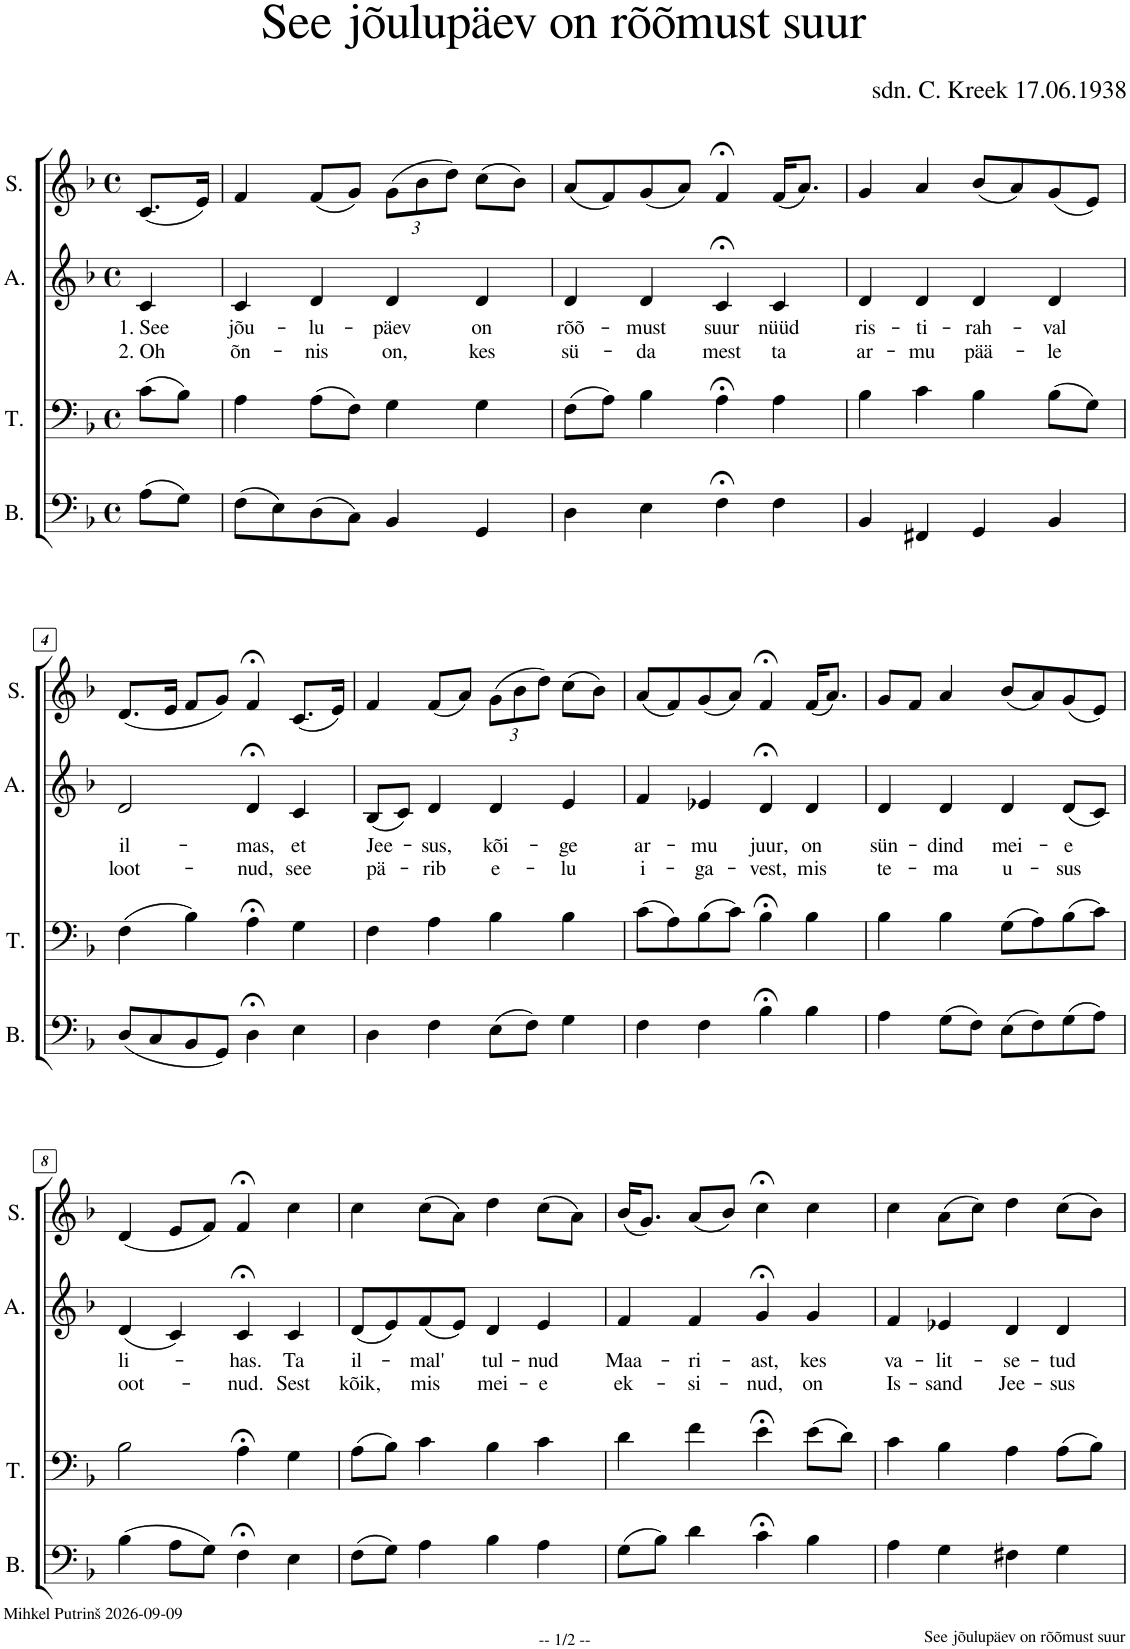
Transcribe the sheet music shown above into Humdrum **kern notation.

**kern	**kern	**kern	**text	**text	**kern
*part4	*part3	*part2	*part2	*part2	*part1
*staff4	*staff3	*staff2	*staff2	*staff2	*staff1
*I"B.	*I"T.	*I"A.	*	*	*I"S.
*I'B.	*I'T.	*I'A.	*	*	*I'S.
*clefF4	*clefF4	*clefG2	*	*	*clefG2
*	*	*Trd1c2	*	*	*
*k[b-]	*k[b-]	*k[b-]	*	*	*k[b-]
*M4/4	*M4/4	*M4/4	*	*	*M4/4
*met(c)	*met(c)	*met(c)	*	*	*met(c)
=	=	=	=	=	=
!	!	!	!LO:LY:b	!LO:LY:b	!
(8A\L	(8c\L	4c/	1. See	2. Oh	(8.c/L
8G\J)	8B-\J)	.	.	.	.
.	.	.	.	.	16e/Jk)
=1	=1	=1	=1	=1	=1
!	!	!	!LO:LY:b	!LO:LY:b	!
(8F\L	4A\	4c/	jõu-	õn-	4f/
8E\)	.	.	.	.	.
!	!	!	!LO:LY:b	!LO:LY:b	!
(8D\	(8A\L	4d/	-lu-	-nis	(8f/L
8C\J)	8F\J)	.	.	.	8g/J)
!	!	!	!LO:LY:b	!LO:LY:b	!
*	*	*	*	*	*Xbrackettup
4BB-/	4G\	4d/	-päev	on,	(12g\L
.	.	.	.	.	12b-\
.	.	.	.	.	12dd\J)
!	!	!	!LO:LY:b	!LO:LY:b	!
4GG/	4G\	4d/	on	kes	(8cc\L
.	.	.	.	.	8b-\J)
=2	=2	=2	=2	=2	=2
!	!	!	!LO:LY:b	!LO:LY:b	!
4D\	(8F\L	4d/	rõõ-	sü-	(8a/L
.	8A\J)	.	.	.	8f/)
!	!	!	!LO:LY:b	!LO:LY:b	!
4E\	4B-\	4d/	-must	-da	(8g/
.	.	.	.	.	8a/J)
!	!	!	!LO:LY:b	!LO:LY:b	!
4F;<\	4A;<\	4c;</	suur	mest	4f;</
!	!	!	!LO:LY:b	!LO:LY:b	!
4F\	4A\	4c/	nüüd	ta	(16f/KL
.	.	.	.	.	8.a/J)
=3	=3	=3	=3	=3	=3
!	!	!	!LO:LY:b	!LO:LY:b	!
4BB-/	4B-\	4d/	ris-	ar-	4g/
!	!	!	!LO:LY:b	!LO:LY:b	!
4FF#X/	4c\	4d/	-ti-	-mu	4a/
!	!	!	!LO:LY:b	!LO:LY:b	!
4GG/	4B-\	4d/	-rah-	pää-	(8b-/L
.	.	.	.	.	8a/)
!	!	!	!LO:LY:b	!LO:LY:b	!
4BB-/	(8B-\L	4d/	-val	-le	(8g/
.	8G\J)	.	.	.	8e/J)
!!LO:LB:g=z
=4	=4	=4	=4	=4	=4
!	!	!	!LO:LY:b	!LO:LY:b	!
(8D/L	(4F\	2d/	il-	loot-	(8.d/L
8C/	.	.	.	.	.
.	.	.	.	.	16e/Jk
8BB-/	4B-\)	.	.	.	8f/L
8GG/J)	.	.	.	.	8g/J)
!	!	!	!LO:LY:b	!LO:LY:b	!
4D;<\	4A;<\	4d;</	-mas,	-nud,	4f;</
!	!	!	!LO:LY:b	!LO:LY:b	!
4E\	4G\	4c/	et	see	(8.c/L
.	.	.	.	.	16e/Jk)
=5	=5	=5	=5	=5	=5
!	!	!	!LO:LY:b	!LO:LY:b	!
4D\	4F\	(8B-/L	Jee-	pä-	4f/
.	.	8c/J)	.	.	.
!	!	!	!LO:LY:b	!LO:LY:b	!
4F\	4A\	4d/	-sus,	-rib	(8f/L
.	.	.	.	.	8a/J)
!	!	!	!LO:LY:b	!LO:LY:b	!
(8E\L	4B-\	4d/	kõi-	e-	(12g\L
.	.	.	.	.	12b-\
8F\J)	.	.	.	.	.
.	.	.	.	.	12dd\J)
!	!	!	!LO:LY:b	!LO:LY:b	!
4G\	4B-\	4e/	-ge	-lu	(8cc\L
.	.	.	.	.	8b-\J)
=6	=6	=6	=6	=6	=6
!	!	!	!LO:LY:b	!LO:LY:b	!
4F\	(8c\L	4f/	ar-	i-	(8a/L
.	8A\)	.	.	.	8f/)
!	!	!	!LO:LY:b	!LO:LY:b	!
4F\	(8B-\	4e-X/	-mu	-ga-	(8g/
.	8c\J)	.	.	.	8a/J)
!	!	!	!LO:LY:b	!LO:LY:b	!
4B-;<\	4B-;<\	4d;</	juur,	-vest,	4f;</
!	!	!	!LO:LY:b	!LO:LY:b	!
4B-\	4B-\	4d/	on	mis	(16f/KL
.	.	.	.	.	8.a/J)
=7	=7	=7	=7	=7	=7
!	!	!	!LO:LY:b	!LO:LY:b	!
4A\	4B-\	4d/	sün-	te-	8g/L
.	.	.	.	.	8f/J
!	!	!	!LO:LY:b	!LO:LY:b	!
(8G\L	4B-\	4d/	-dind	-ma	4a/
8F\J)	.	.	.	.	.
!	!	!	!LO:LY:b	!LO:LY:b	!
(8E\L	(8G\L	4d/	mei-	u-	(8b-/L
8F\)	8A\)	.	.	.	8a/)
!	!	!	!LO:LY:b	!LO:LY:b	!
(8G\	(8B-\	(8d/L	-e	-sus	(8g/
8A\J)	8c\J)	8c/J)	.	.	8e/J)
!!LO:LB:g=z
=8	=8	=8	=8	=8	=8
!	!	!	!LO:LY:b	!LO:LY:b	!
(4B-\	2B-\	(4d/	li-	oot-	(4d/
8A\L	.	4c/)	.	.	8e/L
8G\J)	.	.	.	.	8f/J)
!	!	!	!LO:LY:b	!LO:LY:b	!
4F;<\	4A;<\	4c;</	-has.	-nud.	4f;</
!	!	!	!LO:LY:b	!LO:LY:b	!
4E\	4G\	4c/	Ta	Sest	4cc\
=9	=9	=9	=9	=9	=9
!	!	!	!LO:LY:b	!LO:LY:b	!
(8F\L	(8A\L	(8d/L	il-	kõik,	4cc\
8G\J)	8B-\J)	8e/)	.	.	.
!	!	!	!LO:LY:b	!LO:LY:b	!
4A\	4c\	(8f/	-mal'	mis	(8cc\L
.	.	8e/J)	.	.	8a\J)
!	!	!	!LO:LY:b	!LO:LY:b	!
4B-\	4B-\	4d/	tul-	mei-	4dd\
!	!	!	!LO:LY:b	!LO:LY:b	!
4A\	4c\	4e/	-nud	-e	(8cc\L
.	.	.	.	.	8a\J)
=10	=10	=10	=10	=10	=10
!	!	!	!LO:LY:b	!LO:LY:b	!
(8G\L	4d\	4f/	Maa-	ek-	(16b-/KL
.	.	.	.	.	8.g/J)
8B-\J)	.	.	.	.	.
!	!	!	!LO:LY:b	!LO:LY:b	!
4d\	4f\	4f/	-ri-	-si-	(8a/L
.	.	.	.	.	8b-/J)
!	!	!	!LO:LY:b	!LO:LY:b	!
4c;<\	4e;<\	4g;</	-ast,	-nud,	4cc;<\
!	!	!	!LO:LY:b	!LO:LY:b	!
4B-\	(8e\L	4g/	kes	on	4cc\
.	8d\J)	.	.	.	.
=11	=11	=11	=11	=11	=11
!	!	!	!LO:LY:b	!LO:LY:b	!
4A\	4c\	4f/	va-	Is-	4cc\
!	!	!	!LO:LY:b	!LO:LY:b	!
4G\	4B-\	4e-X/	-lit-	-sand	(8a\L
.	.	.	.	.	8cc\J)
!	!	!	!LO:LY:b	!LO:LY:b	!
4F#X\	4A\	4d/	-se-	Jee-	4dd\
!	!	!	!LO:LY:b	!LO:LY:b	!
4G\	(8A\L	4d/	-tud	-sus	(8cc\L
.	8B-\J)	.	.	.	8b-\J)
=	=	=	=	=	=
*-	*-	*-	*-	*-	*-
